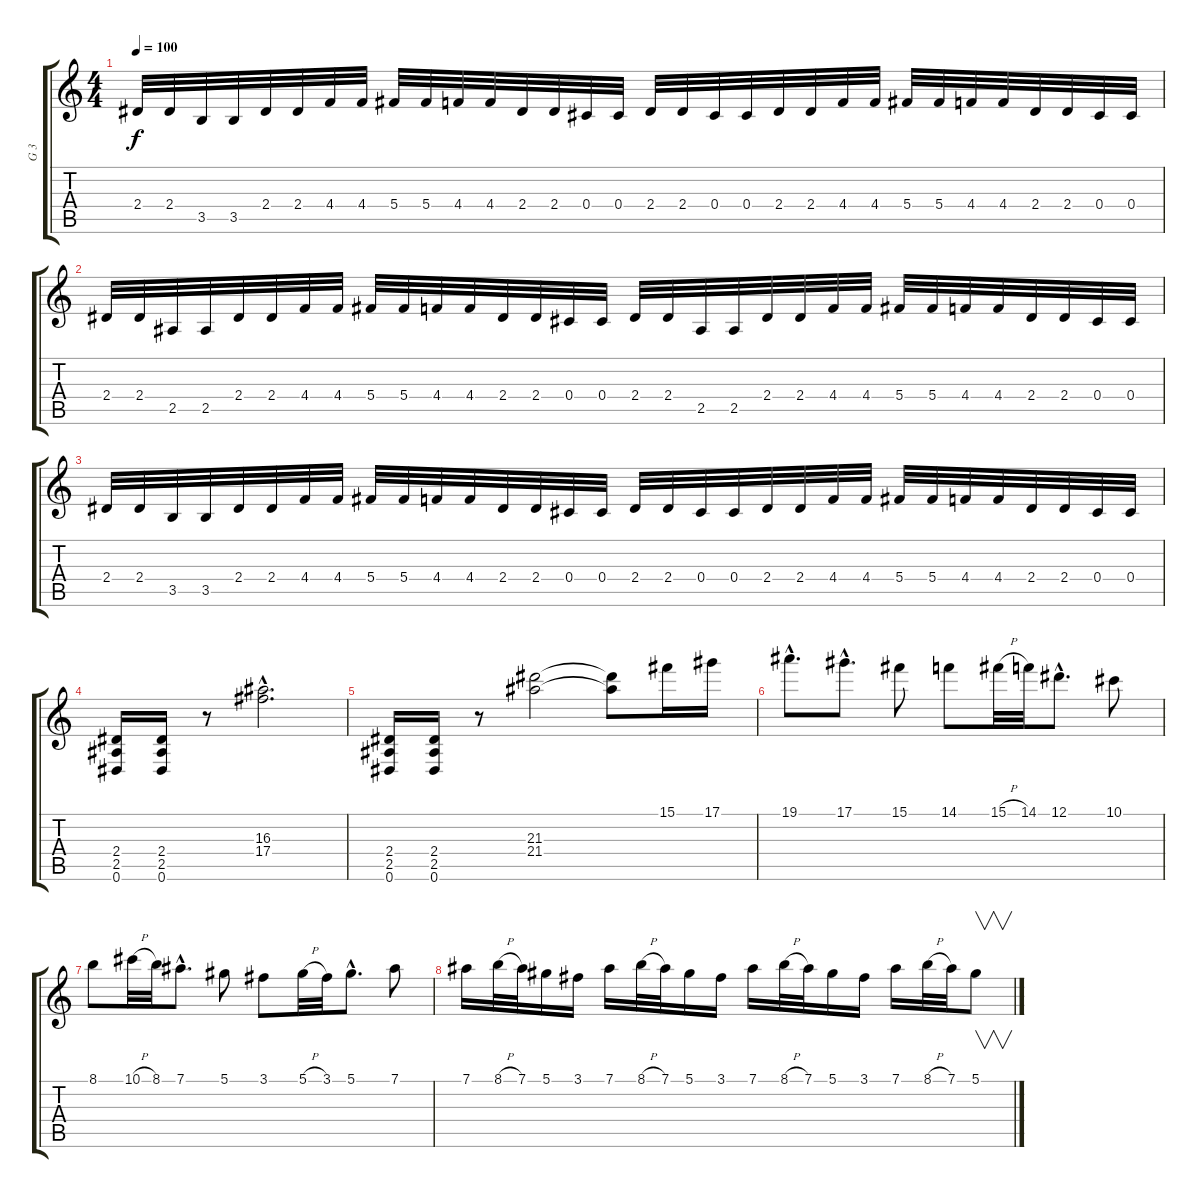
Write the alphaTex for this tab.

\track ("G 3" "G 3") {instrument distortionguitar}
\staff {score tabs}
\tuning (Eb4 Bb3 Gb3 Db3 Ab2 Eb2) {hide}
\ts (4 4)
\tempo 100
\clef g2
\ks c
2.4.32{dy f} 2.4.32 3.5.32 3.5.32 2.4.32 2.4.32 4.4.32 4.4.32 5.4.32 5.4.32 4.4.32 4.4.32 2.4.32 2.4.32 0.4.32 0.4.32 2.4.32 2.4.32 0.4.32 0.4.32 2.4.32 2.4.32 4.4.32 4.4.32 5.4.32 5.4.32 4.4.32 4.4.32 2.4.32 2.4.32 0.4.32 0.4.32 |
2.4.32 2.4.32 2.5.32 2.5.32 2.4.32 2.4.32 4.4.32 4.4.32 5.4.32 5.4.32 4.4.32 4.4.32 2.4.32 2.4.32 0.4.32 0.4.32 2.4.32 2.4.32 2.5.32 2.5.32 2.4.32 2.4.32 4.4.32 4.4.32 5.4.32 5.4.32 4.4.32 4.4.32 2.4.32 2.4.32 0.4.32 0.4.32 |
2.4.32 2.4.32 3.5.32 3.5.32 2.4.32 2.4.32 4.4.32 4.4.32 5.4.32 5.4.32 4.4.32 4.4.32 2.4.32 2.4.32 0.4.32 0.4.32 2.4.32 2.4.32 0.4.32 0.4.32 2.4.32 2.4.32 4.4.32 4.4.32 5.4.32 5.4.32 4.4.32 4.4.32 2.4.32 2.4.32 0.4.32 0.4.32 |
(2.4 2.5 0.6).16 (2.4 2.5 0.6).16 r.8 (16.3{hac} 17.4{hac}).2{d} |
(2.4 2.5 0.6).16 (2.4 2.5 0.6).16 r.8 (21.3 21.4).2 (21.3{t} 21.4{t}).8 15.1.16 17.1.16 |
19.1{hac}.8{d} 17.1{hac}.8{d} 15.1.8 14.1.8 15.1{h}.32 14.1.32 12.1{hac}.8{d} 10.1.8 |
8.1.8 10.1{h}.32 8.1.32 7.1{hac}.8{d} 5.1.8 3.1.8 5.1{h}.32 3.1.32 5.1{hac}.8{d} 7.1.8 |
7.1.16 8.1{h}.32 7.1.32 5.1.16 3.1.16 7.1.16 8.1{h}.32 7.1.32 5.1.16 3.1.16 7.1.16 8.1{h}.32 7.1.32 5.1.16 3.1.16 7.1.16 8.1{h}.32 7.1.32 5.1.8{v}
